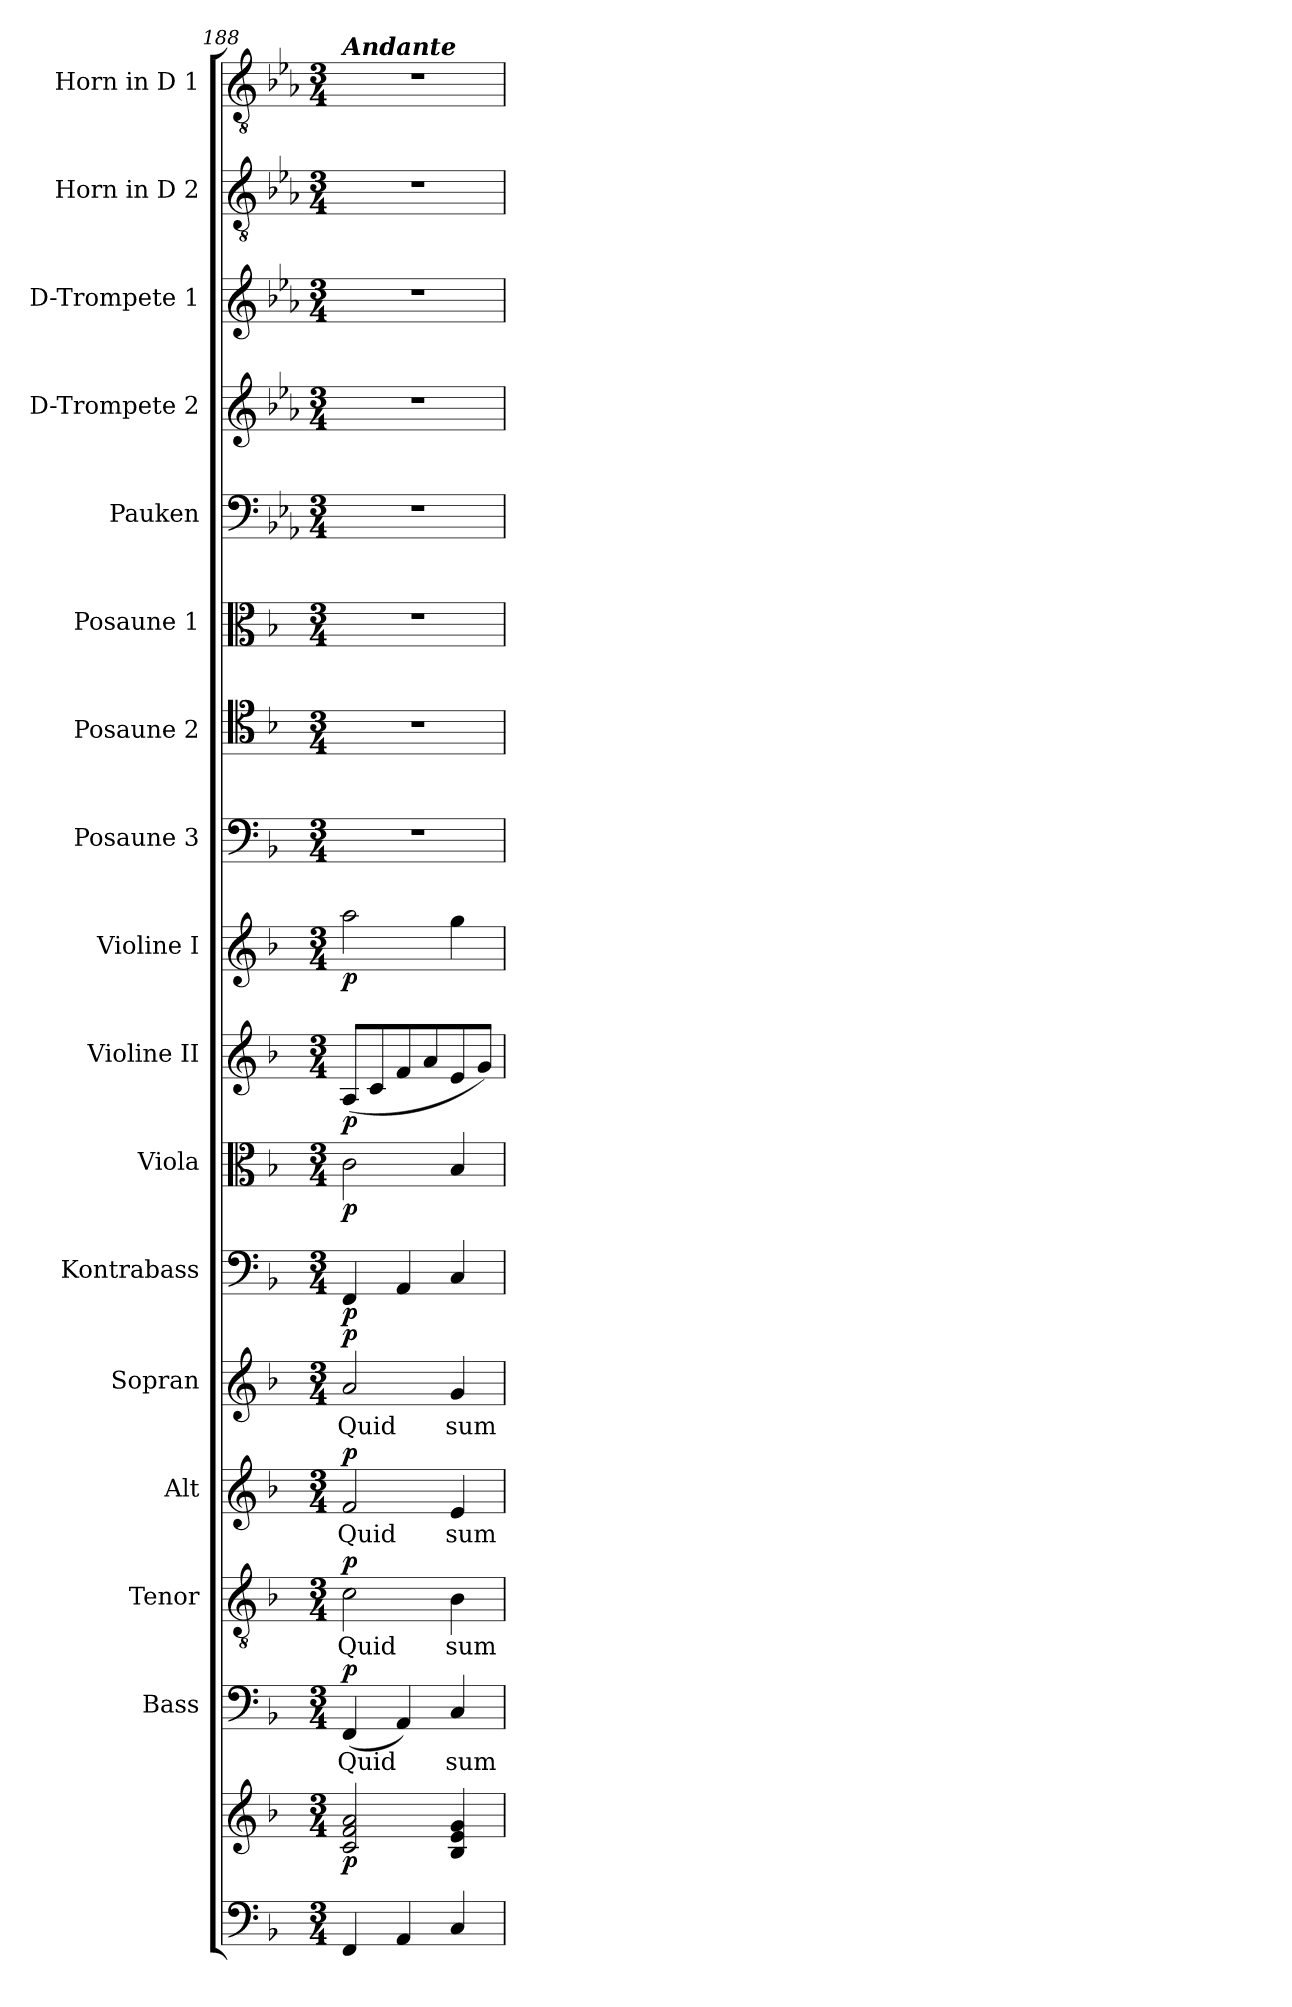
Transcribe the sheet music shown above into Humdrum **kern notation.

**kern	**kern	**dynam	**kern	**text	**dynam	**kern	**text	**dynam	**kern	**text	**dynam	**kern	**text	**dynam	**kern	**dynam	**kern	**dynam	**kern	**dynam	**kern	**dynam	**kern	**kern	**kern	**kern	**kern	**kern	**kern	**kern
*part17	*part17	*part17	*part16	*part16	*part16	*part15	*part15	*part15	*part14	*part14	*part14	*part13	*part13	*part13	*part12	*part12	*part11	*part11	*part10	*part10	*part9	*part9	*part8	*part7	*part6	*part5	*part4	*part3	*part2	*part1
*staff18	*staff17	*staff17/18	*staff16	*staff16	*staff16	*staff15	*staff15	*staff15	*staff14	*staff14	*staff14	*staff13	*staff13	*staff13	*staff12	*staff12	*staff11	*staff11	*staff10	*staff10	*staff9	*staff9	*staff8	*staff7	*staff6	*staff5	*staff4	*staff3	*staff2	*staff1
*	*	*	*I"Bass	*	*	*I"Tenor	*	*	*I"Alt	*	*	*I"Sopran	*	*	*I"Kontrabass	*	*I"Viola	*	*I"Violine II	*	*I"Violine I	*	*I"Posaune 3	*I"Posaune 2	*I"Posaune 1	*I"Pauken	*I"D-Trompete 2	*I"D-Trompete 1	*I"Horn in D 2	*I"Horn in D 1
*	*	*	*I'B.	*	*	*I'T.	*	*	*I'A.	*	*	*I'S.	*	*	*I'Kb.	*	*I'Vla.	*	*I'Vl. II	*	*I'Vl. I	*	*I'Pos. 3	*I'Pos. 2	*I'Pos. 1	*I'Pk.	*I'D Trp. 2	*I'D Trp. 1	*I'Hrn. 2	*I'Hrn. 1
!!LO:PB:g=z
*clefF4	*clefG2	*	*clefF4	*	*	*clefGv2	*	*	*clefG2	*	*	*clefG2	*	*	*clefF4	*	*clefC3	*	*clefG2	*	*clefG2	*	*clefF4	*clefC4	*clefC3	*clefF4	*clefG2	*clefG2	*clefGv2	*clefGv2
*	*	*	*	*	*	*	*	*	*	*	*	*	*	*	*ITrd7c12	*	*	*	*	*	*	*	*	*	*	*ITrd-1c-2	*ITrd-1c-2	*ITrd-1c-2	*ITrd-1c-2	*ITrd-1c-2
*k[b-]	*k[b-]	*	*k[b-]	*	*	*k[b-]	*	*	*k[b-]	*	*	*k[b-]	*	*	*k[b-]	*	*k[b-]	*	*k[b-]	*	*k[b-]	*	*k[b-]	*k[b-]	*k[b-]	*k[b-]	*k[b-]	*k[b-]	*k[b-]	*k[b-]
*F:	*F:	*	*F:	*	*	*F:	*	*	*F:	*	*	*F:	*	*	*F:	*	*F:	*	*F:	*	*F:	*	*F:	*F:	*F:	*F:	*F:	*F:	*F:	*F:
*M3/4	*M3/4	*	*M3/4	*	*	*M3/4	*	*	*M3/4	*	*	*M3/4	*	*	*M3/4	*	*M3/4	*	*M3/4	*	*M3/4	*	*M3/4	*M3/4	*M3/4	*M3/4	*M3/4	*M3/4	*M3/4	*M3/4
=188	=188	=188	=188	=188	=188	=188	=188	=188	=188	=188	=188	=188	=188	=188	=188	=188	=188	=188	=188	=188	=188	=188	=188	=188	=188	=188	=188	=188	=188	=188
!	!	!	!	!	!	!	!	!	!	!	!	!	!	!	!	!	!	!	!	!	!	!	!	!	!	!	!	!	!	!LO:TX:a:Bi:t=Andante
!	!	!LO:DY:b	!	!LO:LY:b	!LO:DY:a	!	!LO:LY:b	!LO:DY:a	!	!LO:LY:b	!LO:DY:a	!	!LO:LY:b	!LO:DY:a	!	!LO:DY:b	!	!LO:DY:b	!	!LO:DY:b	!	!LO:DY:b	!	!	!	!	!	!	!	!
4FF/	2c/ 2f/ 2a/	p	(<4FF/	Quid	p	2c\	Quid	p	2f/	Quid	p	2a/	Quid	p	4FFF/	p	2c\	p	(<8A/L	p	2aa\	p	2.r	2.r	2.r	2.r	2.r	2.r	2.r	2.r
.	.	.	.	.	.	.	.	.	.	.	.	.	.	.	.	.	.	.	8c/	.	.	.	.	.	.	.	.	.	.	.
4AA/	.	.	4AA/)	.	.	.	.	.	.	.	.	.	.	.	4AAA/	.	.	.	8f/	.	.	.	.	.	.	.	.	.	.	.
.	.	.	.	.	.	.	.	.	.	.	.	.	.	.	.	.	.	.	8a/	.	.	.	.	.	.	.	.	.	.	.
!	!	!	!	!LO:LY:b	!	!	!LO:LY:b	!	!	!LO:LY:b	!	!	!LO:LY:b	!	!	!	!	!	!	!	!	!	!	!	!	!	!	!	!	!
4C/	4B-/ 4e/ 4g/	.	4C/	sum	.	4B-\	sum	.	4e/	sum	.	4g/	sum	.	4CC/	.	4B-/	.	8e/	.	4gg\	.	.	.	.	.	.	.	.	.
.	.	.	.	.	.	.	.	.	.	.	.	.	.	.	.	.	.	.	8g/J)	.	.	.	.	.	.	.	.	.	.	.
=	=	=	=	=	=	=	=	=	=	=	=	=	=	=	=	=	=	=	=	=	=	=	=	=	=	=	=	=	=	=
*-	*-	*-	*-	*-	*-	*-	*-	*-	*-	*-	*-	*-	*-	*-	*-	*-	*-	*-	*-	*-	*-	*-	*-	*-	*-	*-	*-	*-	*-	*-
